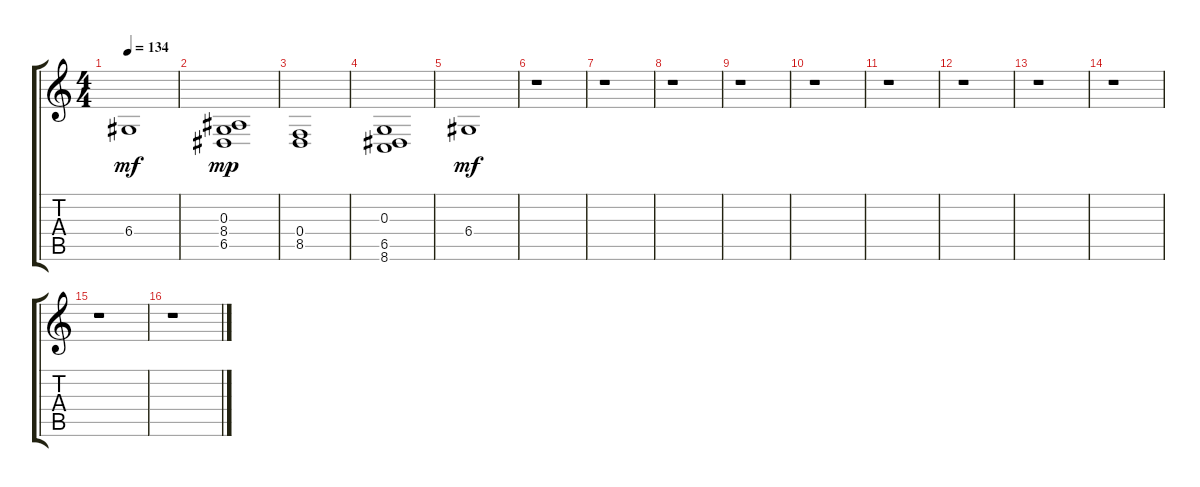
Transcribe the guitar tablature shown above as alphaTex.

\track "" {instrument pad8sweep}
\staff {score tabs}
\tuning (E4 B3 G3 D3 A2 E2) {hide}
\ts (4 4)
\tempo 134
\clef g2
\ks c
6.4.1{dy mf} |
(0.3 8.4 6.5).1{dy mp} |
(0.4 8.5).1 |
(0.3 6.5 8.6).1 |
6.4.1{dy mf} |
r.1 |
r.1 |
r.1 |
r.1 |
r.1 |
r.1 |
r.1 |
r.1 |
r.1 |
r.1 |
r.1
